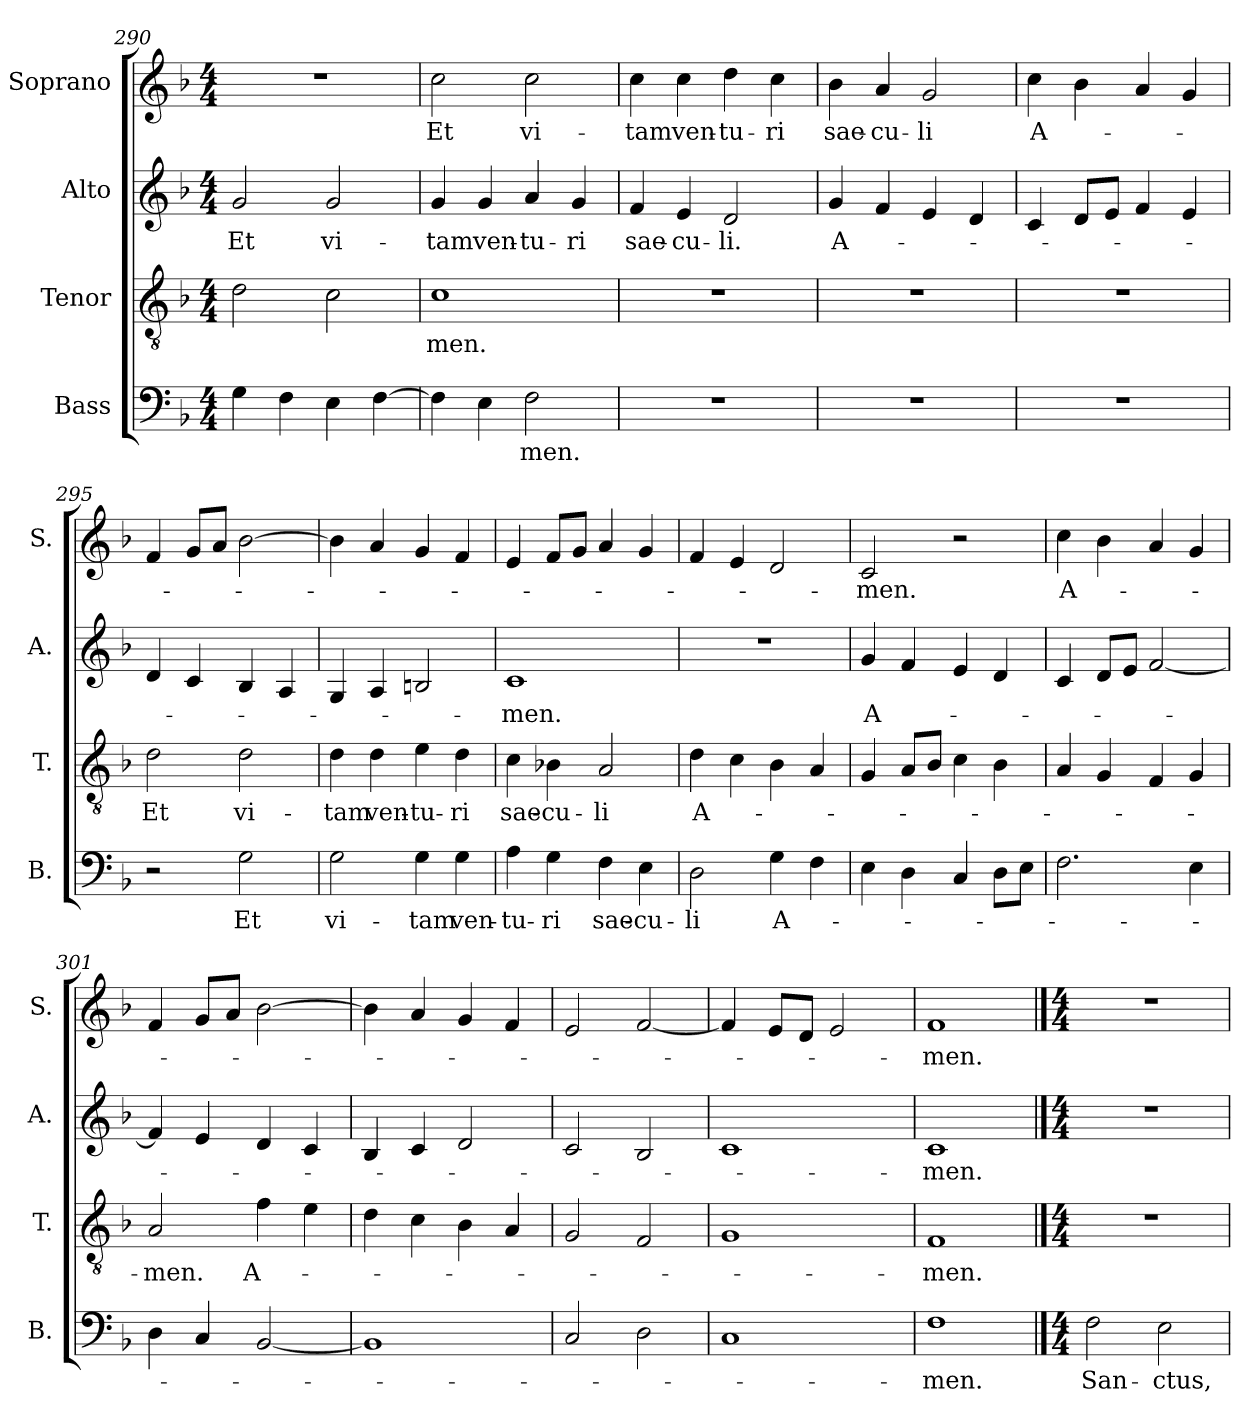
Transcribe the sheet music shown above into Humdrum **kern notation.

**kern	**text	**kern	**text	**kern	**text	**kern	**text
*part4	*part4	*part3	*part3	*part2	*part2	*part1	*part1
*staff4	*staff4	*staff3	*staff3	*staff2	*staff2	*staff1	*staff1
*I"Bass	*	*I"Tenor	*	*I"Alto	*	*I"Soprano	*
*I'B.	*	*I'T.	*	*I'A.	*	*I'S.	*
!!LO:PB:g=z
*clefF4	*	*clefGv2	*	*clefG2	*	*clefG2	*
*	*	*ITrd7c12	*	*	*	*	*
*k[b-]	*	*k[b-]	*	*k[b-]	*	*k[b-]	*
*F:	*	*F:	*	*F:	*	*F:	*
*M4/4	*	*M4/4	*	*M4/4	*	*M4/4	*
=290	=290	=290	=290	=290	=290	=290	=290
!	!	!	!	!	!LO:LY:b	!	!
4G\	.	2D\	.	2g/	Et	1r	.
4F\	.	.	.	.	.	.	.
!	!	!	!	!	!LO:LY:b	!	!
4E\	.	2C\	.	2g/	vi-	.	.
[4F\	.	.	.	.	.	.	.
=291	=291	=291	=291	=291	=291	=291	=291
!	!	!	!LO:LY:b	!	!LO:LY:b	!	!LO:LY:b
4F\]	.	1C	-men.	4g/	-tam	2cc\	Et
!	!	!	!	!	!LO:LY:b	!	!
4E\	.	.	.	4g/	ven-	.	.
!	!LO:LY:b	!	!	!	!LO:LY:b	!	!LO:LY:b
2F\	-men.	.	.	4a/	-tu-	2cc\	vi-
!	!	!	!	!	!LO:LY:b	!	!
.	.	.	.	4g/	-ri	.	.
=292	=292	=292	=292	=292	=292	=292	=292
!	!	!	!	!	!LO:LY:b	!	!LO:LY:b
1r	.	1r	.	4f/	sae-	4cc\	-tam
!	!	!	!	!	!LO:LY:b	!	!LO:LY:b
.	.	.	.	4e/	-cu-	4cc\	ven-
!	!	!	!	!	!LO:LY:b	!	!LO:LY:b
.	.	.	.	2d/	-li.	4dd\	-tu-
!	!	!	!	!	!	!	!LO:LY:b
.	.	.	.	.	.	4cc\	-ri
=293	=293	=293	=293	=293	=293	=293	=293
!	!	!	!	!	!LO:LY:b	!	!LO:LY:b
1r	.	1r	.	4g/	A-	4b-\	sae-
!	!	!	!	!	!	!	!LO:LY:b
.	.	.	.	4f/	.	4a/	-cu-
!	!	!	!	!	!	!	!LO:LY:b
.	.	.	.	4e/	.	2g/	-li
.	.	.	.	4d/	.	.	.
=294	=294	=294	=294	=294	=294	=294	=294
!	!	!	!	!	!	!	!LO:LY:b
1r	.	1r	.	4c/	.	4cc\	A-
.	.	.	.	8d/L	.	4b-\	.
.	.	.	.	8e/J	.	.	.
.	.	.	.	4f/	.	4a/	.
.	.	.	.	4e/	.	4g/	.
=295	=295	=295	=295	=295	=295	=295	=295
!	!	!	!LO:LY:b	!	!	!	!
2r	.	2D\	Et	4d/	.	4f/	.
.	.	.	.	4c/	.	8g/L	.
.	.	.	.	.	.	8a/J	.
!	!LO:LY:b	!	!LO:LY:b	!	!	!	!
2G\	Et	2D\	vi-	4B-/	.	[2b-\	.
.	.	.	.	4A/	.	.	.
!!LO:LB:g=z
=296	=296	=296	=296	=296	=296	=296	=296
!	!LO:LY:b	!	!LO:LY:b	!	!	!	!
2G\	vi-	4D\	-tam	4G/	.	4b-\]	.
!	!	!	!LO:LY:b	!	!	!	!
.	.	4D\	ven-	4A/	.	4a/	.
!	!LO:LY:b	!	!LO:LY:b	!	!	!	!
4G\	-tam	4E\	-tu-	2Bn/	.	4g/	.
!	!LO:LY:b	!	!LO:LY:b	!	!	!	!
4G\	ven-	4D\	-ri	.	.	4f/	.
=297	=297	=297	=297	=297	=297	=297	=297
!	!LO:LY:b	!	!LO:LY:b	!	!LO:LY:b	!	!
4A\	-tu-	4C\	sae-	1c	-men.	4e/	.
!	!LO:LY:b	!	!LO:LY:b	!	!	!	!
4G\	-ri	4BB-X\	-cu-	.	.	8f/L	.
.	.	.	.	.	.	8g/J	.
!	!LO:LY:b	!	!LO:LY:b	!	!	!	!
4F\	sae-	2AA/	-li	.	.	4a/	.
!	!LO:LY:b	!	!	!	!	!	!
4E\	-cu-	.	.	.	.	4g/	.
=298	=298	=298	=298	=298	=298	=298	=298
!	!LO:LY:b	!	!LO:LY:b	!	!	!	!
2D\	-li	4D\	A-	1r	.	4f/	.
.	.	4C\	.	.	.	4e/	.
!	!LO:LY:b	!	!	!	!	!	!
4G\	A-	4BB-\	.	.	.	2d/	.
4F\	.	4AA/	.	.	.	.	.
=299	=299	=299	=299	=299	=299	=299	=299
!	!	!	!	!	!LO:LY:b	!	!LO:LY:b
4E\	.	4GG/	.	4g/	A-	2c/	-men.
4D\	.	8AA/L	.	4f/	.	.	.
.	.	8BB-/J	.	.	.	.	.
4C/	.	4C\	.	4e/	.	2r	.
8D\L	.	4BB-\	.	4d/	.	.	.
8E\J	.	.	.	.	.	.	.
=300	=300	=300	=300	=300	=300	=300	=300
!	!	!	!	!	!	!	!LO:LY:b
2.F\	.	4AA/	.	4c/	.	4cc\	A-
.	.	4GG/	.	8d/L	.	4b-\	.
.	.	.	.	8e/J	.	.	.
.	.	4FF/	.	[2f/	.	4a/	.
4E\	.	4GG/	.	.	.	4g/	.
!!LO:LB:g=z
=301	=301	=301	=301	=301	=301	=301	=301
!	!	!	!LO:LY:b	!	!	!	!
4D\	.	2AA/	-men.	4f/]	.	4f/	.
4C/	.	.	.	4e/	.	8g/L	.
.	.	.	.	.	.	8a/J	.
!	!	!	!LO:LY:b	!	!	!	!
[2BB-/	.	4F\	A-	4d/	.	[2b-\	.
.	.	4E\	.	4c/	.	.	.
=302	=302	=302	=302	=302	=302	=302	=302
1BB-]	.	4D\	.	4B-/	.	4b-\]	.
.	.	4C\	.	4c/	.	4a/	.
.	.	4BB-\	.	2d/	.	4g/	.
.	.	4AA/	.	.	.	4f/	.
=303	=303	=303	=303	=303	=303	=303	=303
2C/	.	2GG/	.	2c/	.	2e/	.
2D\	.	2FF/	.	2B-/	.	[2f/	.
=304	=304	=304	=304	=304	=304	=304	=304
1C	.	1GG	.	1c	.	4f/]	.
.	.	.	.	.	.	8e/L	.
.	.	.	.	.	.	8d/J	.
.	.	.	.	.	.	2e/	.
=305	=305	=305	=305	=305	=305	=305	=305
!	!LO:LY:b	!	!LO:LY:b	!	!LO:LY:b	!	!LO:LY:b
1F	-men.	1FF	-men.	1c	-men.	1f	-men.
!!LO:PB:g=z
==306	==306	==306	==306	==306	==306	==306	==306
*M4/4	*	*M4/4	*	*M4/4	*	*M4/4	*
!	!LO:LY:b	!	!	!	!	!	!
2F\	San-	1r	.	1r	.	1r	.
!	!LO:LY:b	!	!	!	!	!	!
2E\	-ctus,-	.	.	.	.	.	.
=	=	=	=	=	=	=	=
*-	*-	*-	*-	*-	*-	*-	*-
